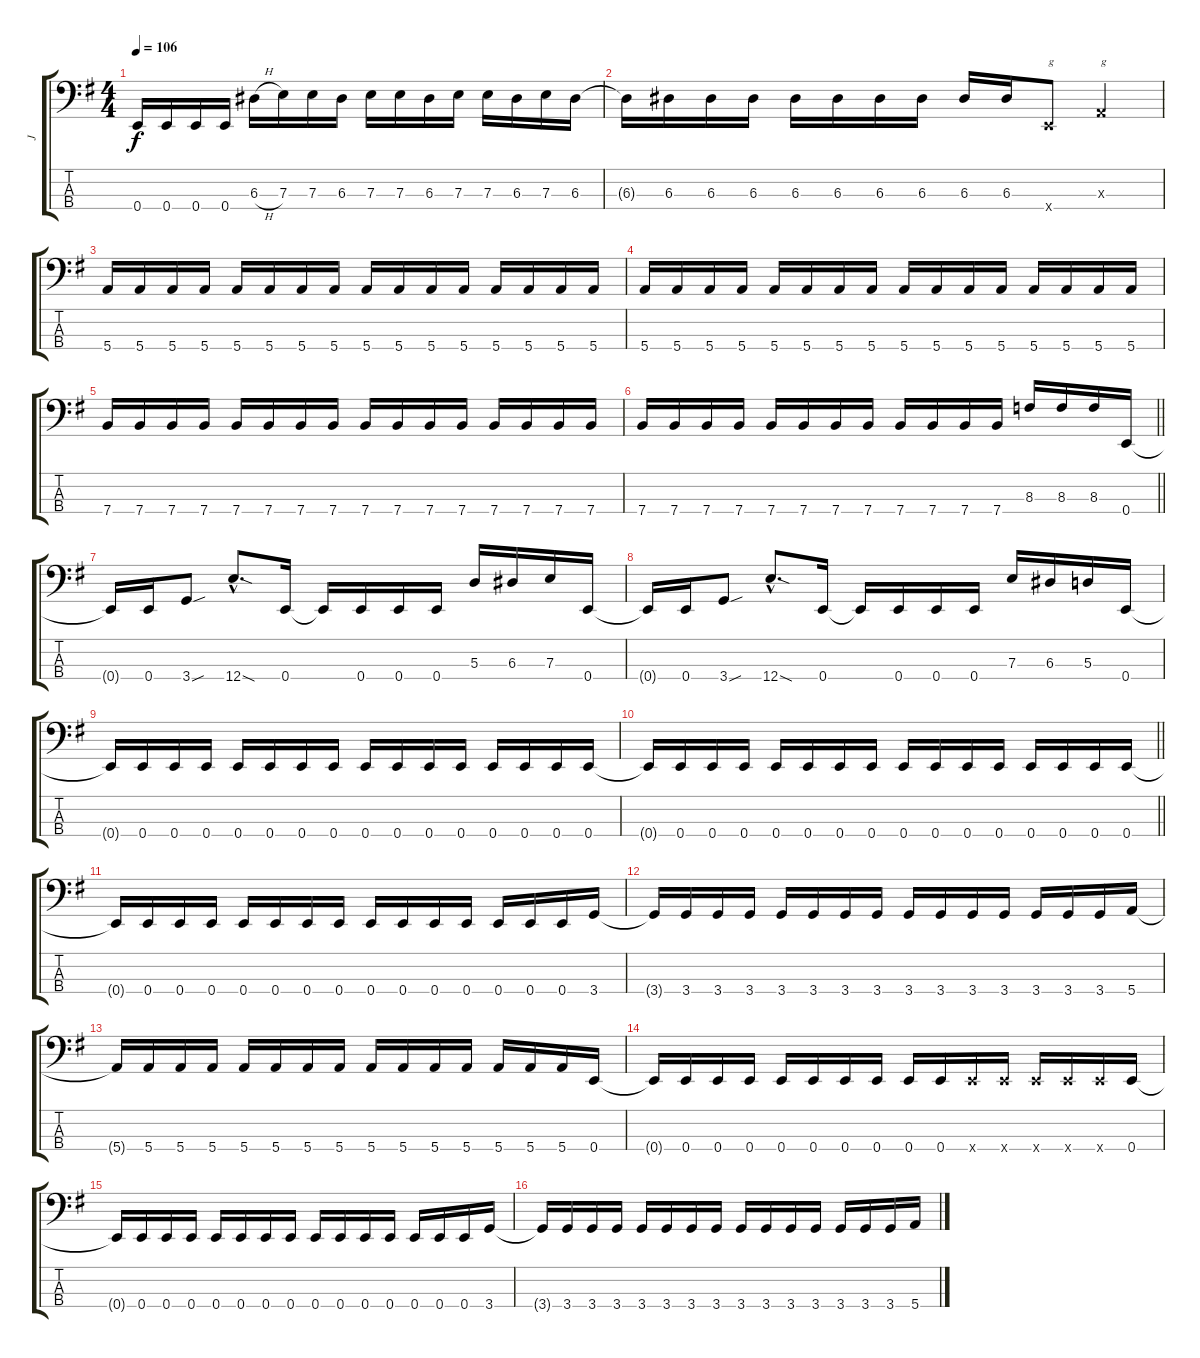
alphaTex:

\track ("     J" "     J") {instrument electricbasspick}
\staff {score tabs}
\tuning (G2 D2 A1 E1) {hide}
\ts (4 4)
\tempo 106
\clef f4
\ks g
0.4{t}.16{dy f} 0.4.16 0.4.16 0.4.16 6.3{h}.16 7.3.16 7.3.16 6.3.16 7.3.16 7.3.16 6.3.16 7.3.16 7.3.16 6.3.16 7.3.16 6.3.16 |
6.3{t}.16 6.3.16 6.3.16 6.3.16 6.3.16 6.3.16 6.3.16 6.3.16 6.3.16 6.3.16 0.4{x}.8{txt "g"} 0.3{x}.4{txt "g"} |
5.4.16 5.4.16 5.4.16 5.4.16 5.4.16 5.4.16 5.4.16 5.4.16 5.4.16 5.4.16 5.4.16 5.4.16 5.4.16 5.4.16 5.4.16 5.4.16 |
5.4.16 5.4.16 5.4.16 5.4.16 5.4.16 5.4.16 5.4.16 5.4.16 5.4.16 5.4.16 5.4.16 5.4.16 5.4.16 5.4.16 5.4.16 5.4.16 |
7.4.16 7.4.16 7.4.16 7.4.16 7.4.16 7.4.16 7.4.16 7.4.16 7.4.16 7.4.16 7.4.16 7.4.16 7.4.16 7.4.16 7.4.16 7.4.16 |
\barLineRight lightlight
7.4.16 7.4.16 7.4.16 7.4.16 7.4.16 7.4.16 7.4.16 7.4.16 7.4.16 7.4.16 7.4.16 7.4.16 8.3.16 8.3.16 8.3.16 0.4.16 |
0.4{t}.16 0.4.16 3.4{sou}.8 12.4{sod hac}.8{d} 0.4.16 0.4{t}.16 0.4.16 0.4.16 0.4.16 5.3.16 6.3.16 7.3.16 0.4.16 |
0.4{t}.16 0.4.16 3.4{sou}.8 12.4{sod hac}.8{d} 0.4.16 0.4{t}.16 0.4.16 0.4.16 0.4.16 7.3.16 6.3.16 5.3.16 0.4.16 |
0.4{t}.16 0.4.16 0.4.16 0.4.16 0.4.16 0.4.16 0.4.16 0.4.16 0.4.16 0.4.16 0.4.16 0.4.16 0.4.16 0.4.16 0.4.16 0.4.16 |
\barLineRight lightlight
0.4{t}.16 0.4.16 0.4.16 0.4.16 0.4.16 0.4.16 0.4.16 0.4.16 0.4.16 0.4.16 0.4.16 0.4.16 0.4.16 0.4.16 0.4.16 0.4.16 |
0.4{t}.16 0.4.16 0.4.16 0.4.16 0.4.16 0.4.16 0.4.16 0.4.16 0.4.16 0.4.16 0.4.16 0.4.16 0.4.16 0.4.16 0.4.16 3.4.16 |
3.4{t}.16 3.4.16 3.4.16 3.4.16 3.4.16 3.4.16 3.4.16 3.4.16 3.4.16 3.4.16 3.4.16 3.4.16 3.4.16 3.4.16 3.4.16 5.4.16 |
5.4{t}.16 5.4.16 5.4.16 5.4.16 5.4.16 5.4.16 5.4.16 5.4.16 5.4.16 5.4.16 5.4.16 5.4.16 5.4.16 5.4.16 5.4.16 0.4.16 |
0.4{t}.16 0.4.16 0.4.16 0.4.16 0.4.16 0.4.16 0.4.16 0.4.16 0.4.16 0.4.16 0.4{x}.16 0.4{x}.16 0.4{x}.16 0.4{x}.16 0.4{x}.16 0.4.16 |
0.4{t}.16 0.4.16 0.4.16 0.4.16 0.4.16 0.4.16 0.4.16 0.4.16 0.4.16 0.4.16 0.4.16 0.4.16 0.4.16 0.4.16 0.4.16 3.4.16 |
3.4{t}.16 3.4.16 3.4.16 3.4.16 3.4.16 3.4.16 3.4.16 3.4.16 3.4.16 3.4.16 3.4.16 3.4.16 3.4.16 3.4.16 3.4.16 5.4.16
